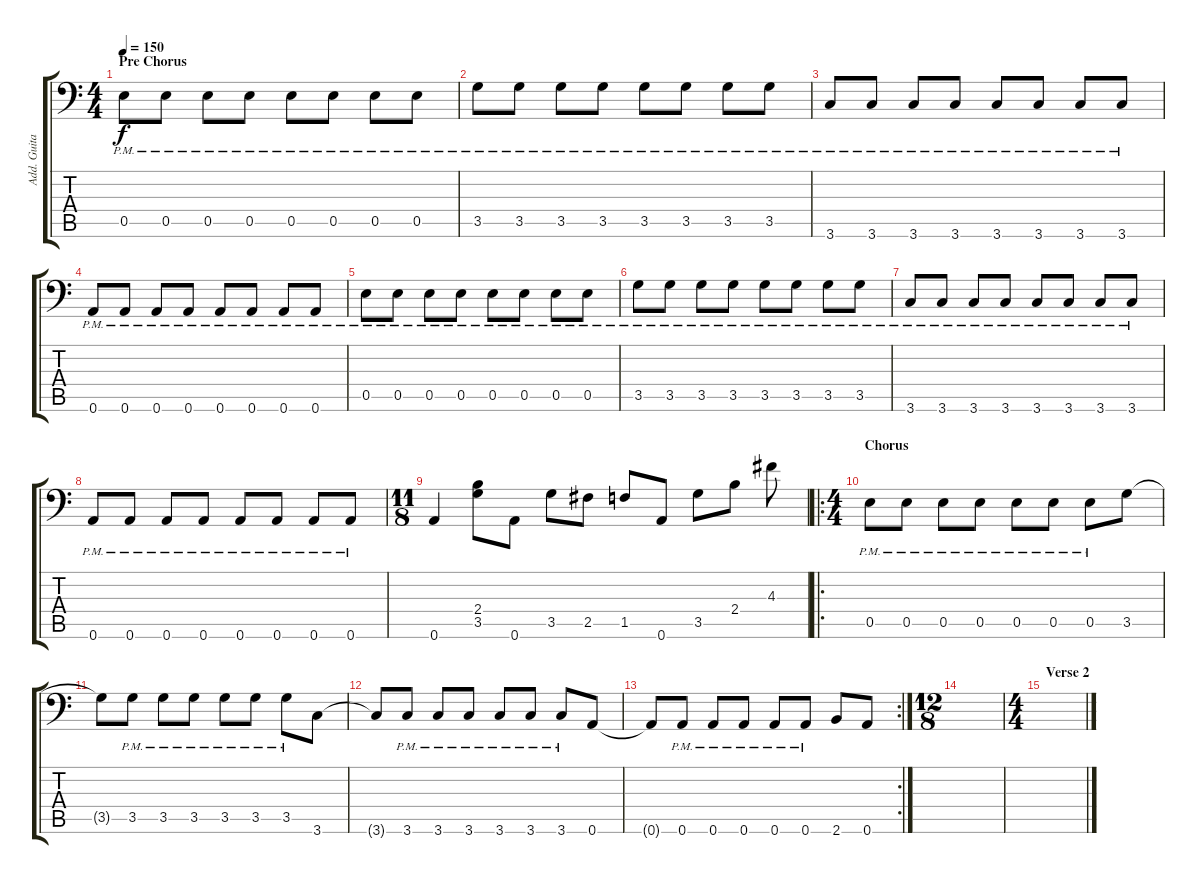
\track ("Add. Guitar - A Tunning" "Add. Guita") {instrument distortionguitar}
\staff {score tabs}
\tuning (B3 Gb3 D3 A2 E2 A1) {hide}
\ts (4 4)
\section ("" "Pre Chorus")
\tempo 150
\clef f4
\ks c
0.5{pm}.8{dy f} 0.5{pm}.8 0.5{pm}.8 0.5{pm}.8 0.5{pm}.8 0.5{pm}.8 0.5{pm}.8 0.5{pm}.8 |
3.5{pm}.8 3.5{pm}.8 3.5{pm}.8 3.5{pm}.8 3.5{pm}.8 3.5{pm}.8 3.5{pm}.8 3.5{pm}.8 |
3.6{pm}.8 3.6{pm}.8 3.6{pm}.8 3.6{pm}.8 3.6{pm}.8 3.6{pm}.8 3.6{pm}.8 3.6{pm}.8 |
0.6{pm}.8 0.6{pm}.8 0.6{pm}.8 0.6{pm}.8 0.6{pm}.8 0.6{pm}.8 0.6{pm}.8 0.6{pm}.8 |
0.5{pm}.8 0.5{pm}.8 0.5{pm}.8 0.5{pm}.8 0.5{pm}.8 0.5{pm}.8 0.5{pm}.8 0.5{pm}.8 |
3.5{pm}.8 3.5{pm}.8 3.5{pm}.8 3.5{pm}.8 3.5{pm}.8 3.5{pm}.8 3.5{pm}.8 3.5{pm}.8 |
3.6{pm}.8 3.6{pm}.8 3.6{pm}.8 3.6{pm}.8 3.6{pm}.8 3.6{pm}.8 3.6{pm}.8 3.6{pm}.8 |
0.6{pm}.8 0.6{pm}.8 0.6{pm}.8 0.6{pm}.8 0.6{pm}.8 0.6{pm}.8 0.6{pm}.8 0.6{pm}.8 |
\ts (11 8)
0.6.4 (2.4 3.5).8 0.6.8 3.5.8 2.5.8 1.5.8 0.6.8 3.5.8 2.4.8 4.3.8 |
\ro
\ts (4 4)
\section ("" "Chorus")
0.5{pm}.8 0.5{pm}.8 0.5{pm}.8 0.5{pm}.8 0.5{pm}.8 0.5{pm}.8 0.5{pm}.8 3.5.8 |
3.5{t}.8 3.5{pm}.8 3.5{pm}.8 3.5{pm}.8 3.5{pm}.8 3.5{pm}.8 3.5{pm}.8 3.6.8 |
3.6{t}.8 3.6{pm}.8 3.6{pm}.8 3.6{pm}.8 3.6{pm}.8 3.6{pm}.8 3.6{pm}.8 0.6.8 |
\rc 2
0.6{t}.8 0.6{pm}.8 0.6{pm}.8 0.6{pm}.8 0.6{pm}.8 0.6{pm}.8 2.6.8 0.6.8 |
\ts (12 8)
|
\ts (4 4)
\section ("" "Verse 2")
